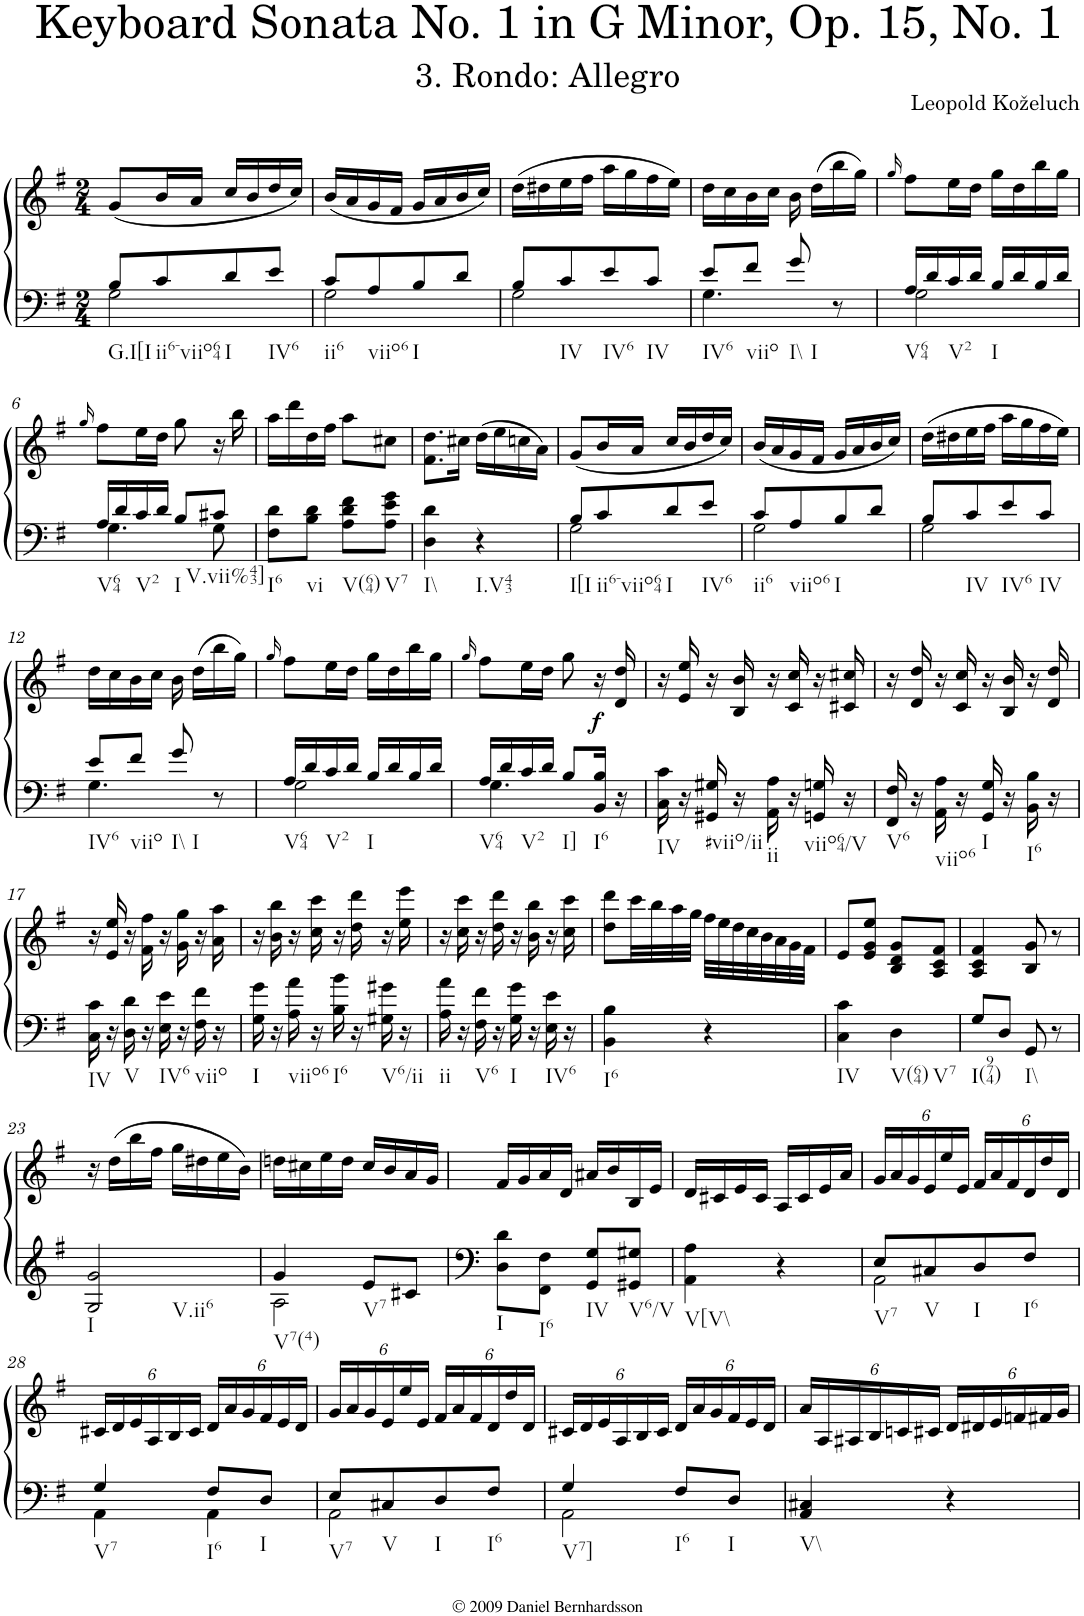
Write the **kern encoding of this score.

**kern	**kern	**dynam
*part1	*part1	*part1
*staff2	*staff1	*staff1/2
*I"Piano	*	*
*I'Pno.	*	*
*clefF4	*clefG2	*
*k[f#]	*k[f#]	*
*G:	*G:	*
*M2/4	*M2/4	*
=1	=1	=1
*^	*	*
!LO:TX:b:t=G.I[I	!	!	!
8B/L	2G\	(8g/L	.
!LO:TX:b:t=ii6-viio64	!	!	!
8c/	.	16b/L	.
.	.	16a/JJ	.
!LO:TX:b:t=I	!	!	!
8d/	.	16cc/LL	.
.	.	16b/	.
!LO:TX:b:t=IV6	!	!	!
8e/J	.	16dd/	.
.	.	16cc/JJ)	.
=2	=2	=2	=2
!LO:TX:b:t=ii6	!	!	!
8c/L	2G\	(16b/LL	.
.	.	16a/	.
!LO:TX:b:t=viio6	!	!	!
8A/	.	16g/	.
.	.	16f#/JJ	.
!LO:TX:b:t=I	!	!	!
8B/	.	16g/LL	.
.	.	16a/	.
8d/J	.	16b/	.
.	.	16cc/JJ)	.
=3	=3	=3	=3
8B/L	2G\	(16dd\LL	.
.	.	16dd#X\	.
!LO:TX:b:t=IV	!	!	!
8c/	.	16ee\	.
.	.	16ff#\JJ	.
!LO:TX:b:t=IV6	!	!	!
8e/	.	16aa\LL	.
.	.	16gg\	.
!LO:TX:b:t=IV	!	!	!
8c/J	.	16ff#\	.
.	.	16ee\JJ)	.
=4	=4	=4	=4
!LO:TX:b:t=IV6	!	!	!
8e/L	4.G\	16dd\LL	.
.	.	16cc\	.
!LO:TX:b:t=viio	!	!	!
8f#/J	.	16b\	.
.	.	16cc\JJ	.
!LO:TX:b:t=I\\	!	!	!
!LO:TX:b:t=I	!	!	!
8g/	.	16b\	.
.	.	(16dd\LL	.
8r	8ryy	16bb\	.
.	.	16gg\JJ)	.
=5	=5	=5	=5
.	.	16qgg/	.
!LO:TX:b:t=V64	!	!	!
16A/LL	2G\	8ff#\L	.
16d/	.	.	.
!LO:TX:b:t=V2	!	!	!
16c/	.	16ee\L	.
16d/JJ	.	16dd\JJ	.
!LO:TX:b:t=I	!	!	!
16B/LL	.	16gg\LL	.
16d/	.	16dd\	.
16B/	.	16bb\	.
16d/JJ	.	16gg\JJ	.
!!LO:LB:g=z
=6	=6	=6	=6
.	.	16qgg/	.
!LO:TX:b:t=V64	!	!	!
16A/LL	4.G\	8ff#\L	.
16d/	.	.	.
!LO:TX:b:t=V2	!	!	!
16c/	.	16ee\L	.
16d/JJ	.	16dd\JJ	.
!LO:TX:b:t=I	!	!	!
8B/L	.	8gg\	.
!LO:TX:b:t=V.vii%43]	!	!	!
8c#X/J	8G\	16r	.
.	.	16bb\	.
*v	*v	*	*
=7	=7	=7
!LO:TX:b:t=I6	!	!
8F#\ 8d\L	16aa\LL	.
.	16ddd\	.
!LO:TX:b:t=vi	!	!
8B\ 8d\J	16dd\	.
.	16ff#\JJ	.
!LO:TX:b:t=V(64)	!	!
8A\ 8d\ 8f#\L	8aa\L	.
!LO:TX:b:t=V7	!	!
8A\ 8e\ 8g\J	8cc#X\J	.
=8	=8	=8
!LO:TX:b:t=I\\	!	!
4D\ 4d\	8.f#\ 8.dd\L	.
.	16cc#X\Jk	.
!LO:TX:b:t=I.V43	!	!
4r	(16dd\LL	.
.	16ee\	.
.	16ccn\	.
.	16a\JJ)	.
=9	=9	=9
*^	*	*
!LO:TX:b:t=I[I	!	!	!
8B/L	2G\	(8g/L	.
!LO:TX:b:t=ii6-viio64	!	!	!
8c/	.	16b/L	.
.	.	16a/JJ	.
!LO:TX:b:t=I	!	!	!
8d/	.	16cc/LL	.
.	.	16b/	.
!LO:TX:b:t=IV6	!	!	!
8e/J	.	16dd/	.
.	.	16cc/JJ)	.
=10	=10	=10	=10
!LO:TX:b:t=ii6	!	!	!
8c/L	2G\	(16b/LL	.
.	.	16a/	.
!LO:TX:b:t=viio6	!	!	!
8A/	.	16g/	.
.	.	16f#/JJ	.
!LO:TX:b:t=I	!	!	!
8B/	.	16g/LL	.
.	.	16a/	.
8d/J	.	16b/	.
.	.	16cc/JJ)	.
=11	=11	=11	=11
8B/L	2G\	(16dd\LL	.
.	.	16dd#X\	.
!LO:TX:b:t=IV	!	!	!
8c/	.	16ee\	.
.	.	16ff#\JJ	.
!LO:TX:b:t=IV6	!	!	!
8e/	.	16aa\LL	.
.	.	16gg\	.
!LO:TX:b:t=IV	!	!	!
8c/J	.	16ff#\	.
.	.	16ee\JJ)	.
!!LO:LB:g=z
=12	=12	=12	=12
!LO:TX:b:t=IV6	!	!	!
8e/L	4.G\	16dd\LL	.
.	.	16cc\	.
!LO:TX:b:t=viio	!	!	!
8f#/J	.	16b\	.
.	.	16cc\JJ	.
!LO:TX:b:t=I\\	!	!	!
!LO:TX:b:t=I	!	!	!
8g/	.	16b\	.
.	.	(16dd\LL	.
8r	8ryy	16bb\	.
.	.	16gg\JJ)	.
=13	=13	=13	=13
.	.	16qgg/	.
!LO:TX:b:t=V64	!	!	!
16A/LL	2G\	8ff#\L	.
16d/	.	.	.
!LO:TX:b:t=V2	!	!	!
16c/	.	16ee\L	.
16d/JJ	.	16dd\JJ	.
!LO:TX:b:t=I	!	!	!
16B/LL	.	16gg\LL	.
16d/	.	16dd\	.
16B/	.	16bb\	.
16d/JJ	.	16gg\JJ	.
=14	=14	=14	=14
.	.	16qgg/	.
!LO:TX:b:t=V64	!	!	!
16A/LL	4.G\	8ff#\L	.
16d/	.	.	.
!LO:TX:b:t=V2	!	!	!
16c/	.	16ee\L	.
16d/JJ	.	16dd\JJ	.
!LO:TX:b:t=I]	!	!	!
8B/L	.	8gg\	.
!LO:TX:b:t=I6	!	!	!
!	!	!	!LO:DY:b
16BB/ 16B/Jk	8ryy	16r	f
16r	.	16d/ 16dd/	.
*v	*v	*	*
=15	=15	=15
!LO:TX:b:t=IV	!	!
16C\ 16c\	16r	.
16r	16e/ 16ee/	.
!LO:TX:b:t=#viio/ii	!	!
16GG#X/ 16G#X/	16r	.
16r	16B/ 16b/	.
!LO:TX:b:t=ii	!	!
16AA\ 16A\	16r	.
16r	16c/ 16cc/	.
!LO:TX:b:t=viio64/V	!	!
16GGn/ 16Gn/	16r	.
16r	16c#X/ 16cc#X/	.
=16	=16	=16
!LO:TX:b:t=V6	!	!
16FF#/ 16F#/	16r	.
16r	16d/ 16dd/	.
!LO:TX:b:t=viio6	!	!
16AA\ 16A\	16r	.
16r	16c/ 16cc/	.
!LO:TX:b:t=I	!	!
16GG/ 16G/	16r	.
16r	16B/ 16b/	.
!LO:TX:b:t=I6	!	!
16BB\ 16B\	16r	.
16r	16d/ 16dd/	.
!!LO:LB:g=z
=17	=17	=17
!LO:TX:b:t=IV	!	!
16C\ 16c\	16r	.
16r	16e/ 16ee/	.
!LO:TX:b:t=V	!	!
16D\ 16d\	16r	.
16r	16f#\ 16ff#\	.
!LO:TX:b:t=IV6	!	!
16E\ 16e\	16r	.
16r	16g\ 16gg\	.
!LO:TX:b:t=viio	!	!
16F#\ 16f#\	16r	.
16r	16a\ 16aa\	.
=18	=18	=18
!LO:TX:b:t=I	!	!
16G\ 16g\	16r	.
16r	16b\ 16bb\	.
!LO:TX:b:t=viio6	!	!
16A\ 16a\	16r	.
16r	16cc\ 16ccc\	.
!LO:TX:b:t=I6	!	!
16B\ 16b\	16r	.
16r	16dd\ 16ddd\	.
!LO:TX:b:t=V6/ii	!	!
16G#X\ 16g#X\	16r	.
16r	16ee\ 16eee\	.
=19	=19	=19
!LO:TX:b:t=ii	!	!
16A\ 16a\	16r	.
16r	16cc\ 16ccc\	.
!LO:TX:b:t=V6	!	!
16F#\ 16f#\	16r	.
16r	16dd\ 16ddd\	.
!LO:TX:b:t=I	!	!
16G\ 16g\	16r	.
16r	16b\ 16bb\	.
!LO:TX:b:t=IV6	!	!
16E\ 16e\	16r	.
16r	16cc\ 16ccc\	.
=20	=20	=20
!LO:TX:b:t=I6	!	!
4BB\ 4B\	8dd\ 8ddd\L	.
.	32ccc\LL	.
.	32bb\	.
.	32aa\	.
.	32gg\JJJ	.
4r	32ff#\LLL	.
.	32ee\	.
.	32dd\	.
.	32cc\	.
.	32b\	.
.	32a\	.
.	32g\	.
.	32f#\JJJ	.
=21	=21	=21
!LO:TX:b:t=IV	!	!
4C\ 4c\	8e/L	.
.	8e/ 8g/ 8ee/J	.
!LO:TX:b:t=V(64)	!	!
!LO:TX:b:t=V7	!	!
4D\	8B/ 8d/ 8g/L	.
.	8A/ 8c/ 8f#/J	.
=22	=22	=22
!LO:TX:b:t=I(974)	!	!
8G/L	4A/ 4c/ 4f#/	.
8D/J	.	.
!LO:TX:b:t=I\\	!	!
8GG/	8B/ 8g/	.
8r	8r	.
!!LO:LB:g=z
=23	=23	=23
!LO:TX:b:t=I	!	!
!LO:TX:b:t=V.ii6	!	!
2G/ 2g/	16r	.
.	(16dd\LL	.
.	16bb\	.
.	16ff#\JJ	.
.	16gg\LL	.
.	16dd#X\	.
.	16ee\	.
.	16b\JJ)	.
=24	=24	=24
*^	*	*
!LO:TX:b:t=V7(4)	!	!	!
4g/	2A\	16ddn\LL	.
.	.	16cc#X\	.
.	.	16ee\	.
.	.	16dd\JJ	.
!LO:TX:b:t=V7	!	!	!
8e/L	.	16cc#/LL	.
.	.	16b/	.
8c#X/J	.	16a/	.
.	.	16g/JJ	.
*v	*v	*	*
=25	=25	=25
!LO:TX:b:t=I	!	!
8D\ 8d\L	16f#/LL	.
.	16g/	.
!LO:TX:b:t=I6	!	!
8FF#\ 8F#\J	16a/	.
.	16d/JJ	.
!LO:TX:b:t=IV	!	!
8GG/ 8G/L	16a#X/LL	.
.	16b/	.
!LO:TX:b:t=V6/V	!	!
8GG#X/ 8G#X/J	16B/	.
.	16e/JJ	.
=26	=26	=26
!LO:TX:b:t=V[V\\	!	!
4AA\ 4A\	16d/LL	.
.	16c#X/	.
.	16e/	.
.	16c#/JJ	.
4r	16A/LL	.
.	16c#/	.
.	16e/	.
.	16a/JJ	.
=27	=27	=27
*^	*	*
*	*	*Xbrackettup	*
!LO:TX:b:t=V7	!	!	!
8E/L	2AA\	24g/LL	.
.	.	24a/	.
.	.	24g/	.
!LO:TX:b:t=V	!	!	!
8C#X/	.	24e/	.
.	.	24ee/	.
.	.	24e/JJ	.
!LO:TX:b:t=I	!	!	!
8D/	.	24f#/LL	.
.	.	24a/	.
.	.	24f#/	.
!LO:TX:b:t=I6	!	!	!
8F#/J	.	24d/	.
.	.	24dd/	.
.	.	24d/JJ	.
!!LO:LB:g=z
=28	=28	=28	=28
!LO:TX:b:t=V7	!	!	!
4G/	4AA\	24c#X/LL	.
.	.	24d/	.
.	.	24e/	.
.	.	24A/	.
.	.	24B/	.
.	.	24c#/JJ	.
!LO:TX:b:t=I6	!	!	!
8F#/L	4AA\	24d/LL	.
.	.	24a/	.
.	.	24g/	.
!LO:TX:b:t=I	!	!	!
8D/J	.	24f#/	.
.	.	24e/	.
.	.	24d/JJ	.
=29	=29	=29	=29
!LO:TX:b:t=V7	!	!	!
8E/L	2AA\	24g/LL	.
.	.	24a/	.
.	.	24g/	.
!LO:TX:b:t=V	!	!	!
8C#X/	.	24e/	.
.	.	24ee/	.
.	.	24e/JJ	.
!LO:TX:b:t=I	!	!	!
8D/	.	24f#/LL	.
.	.	24a/	.
.	.	24f#/	.
!LO:TX:b:t=I6	!	!	!
8F#/J	.	24d/	.
.	.	24dd/	.
.	.	24d/JJ	.
=30	=30	=30	=30
!LO:TX:b:t=V7]	!	!	!
4G/	2AA\	24c#X/LL	.
.	.	24d/	.
.	.	24e/	.
.	.	24A/	.
.	.	24B/	.
.	.	24c#/JJ	.
!LO:TX:b:t=I6	!	!	!
8F#/L	.	24d/LL	.
.	.	24a/	.
.	.	24g/	.
!LO:TX:b:t=I	!	!	!
8D/J	.	24f#/	.
.	.	24e/	.
.	.	24d/JJ	.
=31	=31	=31	=31
!LO:TX:b:t=V\\	!	!	!
4AA/ 4C#X/	4ryy	24a/LL	.
.	.	24A/	.
.	.	24A#X/	.
.	.	24B/	.
.	.	24cn/	.
.	.	24c#X/JJ	.
4r	4ryy	24d/LL	.
.	.	24d#X/	.
.	.	24e/	.
.	.	24fn/	.
.	.	24f#X/	.
.	.	24g/JJ	.
*v	*v	*	*
=	=	=
*-	*-	*-
